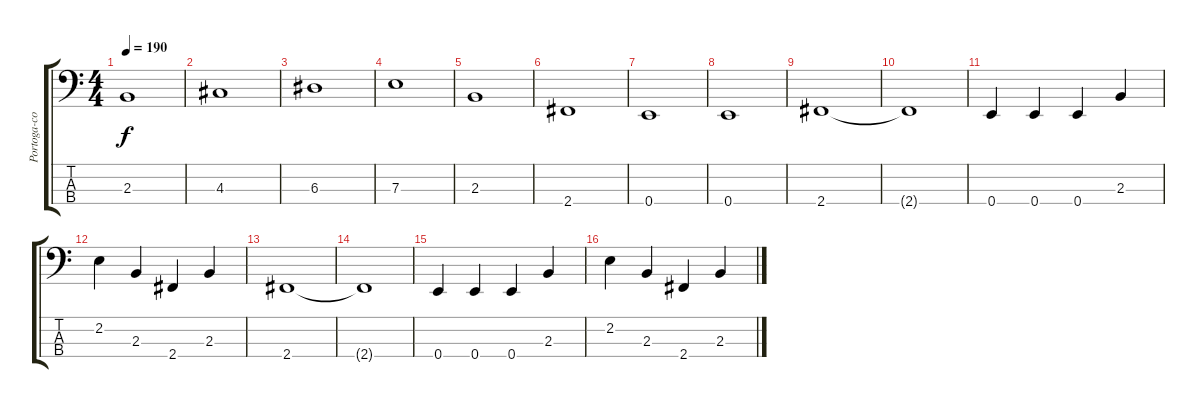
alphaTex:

\track ("Portoga-contra baixo" "Portoga-co") {instrument electricbassfinger}
\staff {score tabs}
\tuning (G2 D2 A1 E1) {hide}
\ts (4 4)
\tempo 190
\clef f4
\ks c
2.3.1{dy f} |
4.3.1 |
6.3.1 |
7.3.1 |
2.3.1 |
2.4.1 |
0.4.1 |
0.4.1 |
2.4.1 |
2.4{t}.1 |
0.4.4 0.4.4 0.4.4 2.3.4 |
2.2.4 2.3.4 2.4.4 2.3.4 |
2.4.1 |
2.4{t}.1 |
0.4.4 0.4.4 0.4.4 2.3.4 |
2.2.4 2.3.4 2.4.4 2.3.4
